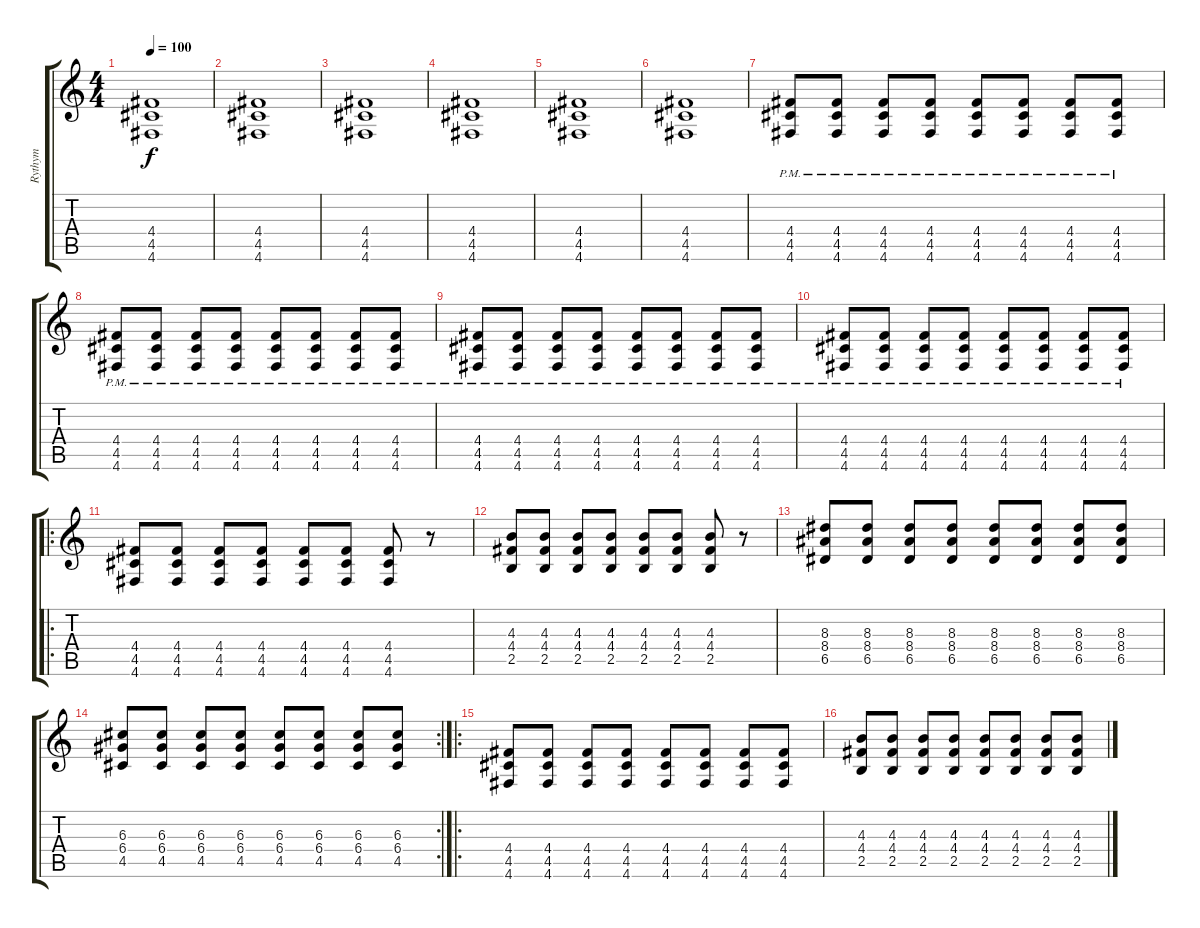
\track ("Rythym" "Rythym") {instrument acousticguitarsteel}
\staff {score tabs}
\tuning (E4 B3 G3 D3 A2 D2) {hide}
\ts (4 4)
\tempo 100
\clef g2
\ks c
(4.4 4.5 4.6).1{dy f} |
(4.4 4.5 4.6).1 |
(4.4 4.5 4.6).1 |
(4.4 4.5 4.6).1 |
(4.4 4.5 4.6).1 |
(4.4 4.5 4.6).1 |
(4.4{pm} 4.5{pm} 4.6{pm}).8 (4.4{pm} 4.5{pm} 4.6{pm}).8 (4.4{pm} 4.5{pm} 4.6{pm}).8 (4.4{pm} 4.5{pm} 4.6{pm}).8 (4.4{pm} 4.5{pm} 4.6{pm}).8 (4.4{pm} 4.5{pm} 4.6{pm}).8 (4.4{pm} 4.5{pm} 4.6{pm}).8 (4.4{pm} 4.5{pm} 4.6{pm}).8 |
(4.4{pm} 4.5{pm} 4.6{pm}).8 (4.4{pm} 4.5{pm} 4.6{pm}).8 (4.4{pm} 4.5{pm} 4.6{pm}).8 (4.4{pm} 4.5{pm} 4.6{pm}).8 (4.4{pm} 4.5{pm} 4.6{pm}).8 (4.4{pm} 4.5{pm} 4.6{pm}).8 (4.4{pm} 4.5{pm} 4.6{pm}).8 (4.4{pm} 4.5{pm} 4.6{pm}).8 |
(4.4{pm} 4.5{pm} 4.6{pm}).8 (4.4{pm} 4.5{pm} 4.6{pm}).8 (4.4{pm} 4.5{pm} 4.6{pm}).8 (4.4{pm} 4.5{pm} 4.6{pm}).8 (4.4{pm} 4.5{pm} 4.6{pm}).8 (4.4{pm} 4.5{pm} 4.6{pm}).8 (4.4{pm} 4.5{pm} 4.6{pm}).8 (4.4{pm} 4.5{pm} 4.6{pm}).8 |
(4.4{pm} 4.5{pm} 4.6{pm}).8 (4.4{pm} 4.5{pm} 4.6{pm}).8 (4.4{pm} 4.5{pm} 4.6{pm}).8 (4.4{pm} 4.5{pm} 4.6{pm}).8 (4.4{pm} 4.5{pm} 4.6{pm}).8 (4.4{pm} 4.5{pm} 4.6{pm}).8 (4.4{pm} 4.5{pm} 4.6{pm}).8 (4.4{pm} 4.5{pm} 4.6{pm}).8 |
\ro
(4.4 4.5 4.6).8 (4.4 4.5 4.6).8 (4.4 4.5 4.6).8 (4.4 4.5 4.6).8 (4.4 4.5 4.6).8 (4.4 4.5 4.6).8 (4.4 4.5 4.6).8 r.8 |
(4.3 4.4 2.5).8 (4.3 4.4 2.5).8 (4.3 4.4 2.5).8 (4.3 4.4 2.5).8 (4.3 4.4 2.5).8 (4.3 4.4 2.5).8 (4.3 4.4 2.5).8 r.8 |
(8.3 8.4 6.5).8 (8.3 8.4 6.5).8 (8.3 8.4 6.5).8 (8.3 8.4 6.5).8 (8.3 8.4 6.5).8 (8.3 8.4 6.5).8 (8.3 8.4 6.5).8 (8.3 8.4 6.5).8 |
\rc 2
(6.3 6.4 4.5).8 (6.3 6.4 4.5).8 (6.3 6.4 4.5).8 (6.3 6.4 4.5).8 (6.3 6.4 4.5).8 (6.3 6.4 4.5).8 (6.3 6.4 4.5).8 (6.3 6.4 4.5).8 |
\ro
(4.4 4.5 4.6).8 (4.4 4.5 4.6).8 (4.4 4.5 4.6).8 (4.4 4.5 4.6).8 (4.4 4.5 4.6).8 (4.4 4.5 4.6).8 (4.4 4.5 4.6).8 (4.4 4.5 4.6).8 |
(4.3 4.4 2.5).8 (4.3 4.4 2.5).8 (4.3 4.4 2.5).8 (4.3 4.4 2.5).8 (4.3 4.4 2.5).8 (4.3 4.4 2.5).8 (4.3 4.4 2.5).8 (4.3 4.4 2.5).8
